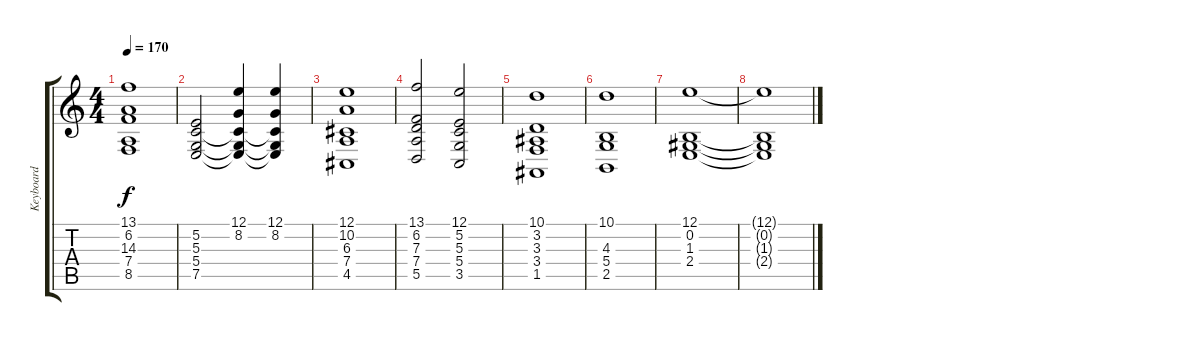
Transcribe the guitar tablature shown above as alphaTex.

\track ("Keyboard" "Keyboard") {instrument stringensemble1}
\staff {score tabs}
\tuning (E4 B3 G3 D3 A2 E2) {hide}
\ts (4 4)
\tempo 170
\clef g2
\ks c
(13.1 6.2 14.3 7.4 8.5).1{dy f} |
(5.2 5.3 5.4 7.5).2 (12.1 8.2 5.3{t} 5.4{t} 7.5{t}).4 (12.1 8.2 5.3{t} 5.4{t} 7.5{t}).4 |
(12.1 10.2 6.3 7.4 4.5).1 |
(13.1 6.2 7.3 7.4 5.5).2 (12.1 5.2 5.3 5.4 3.5).2 |
(10.1 3.2 3.3 3.4 1.5).1 |
(10.1 4.3 5.4 2.5).1 |
(12.1 0.2 1.3 2.4).1 |
(12.1{t} 0.2{t} 1.3{t} 2.4{t}).1
